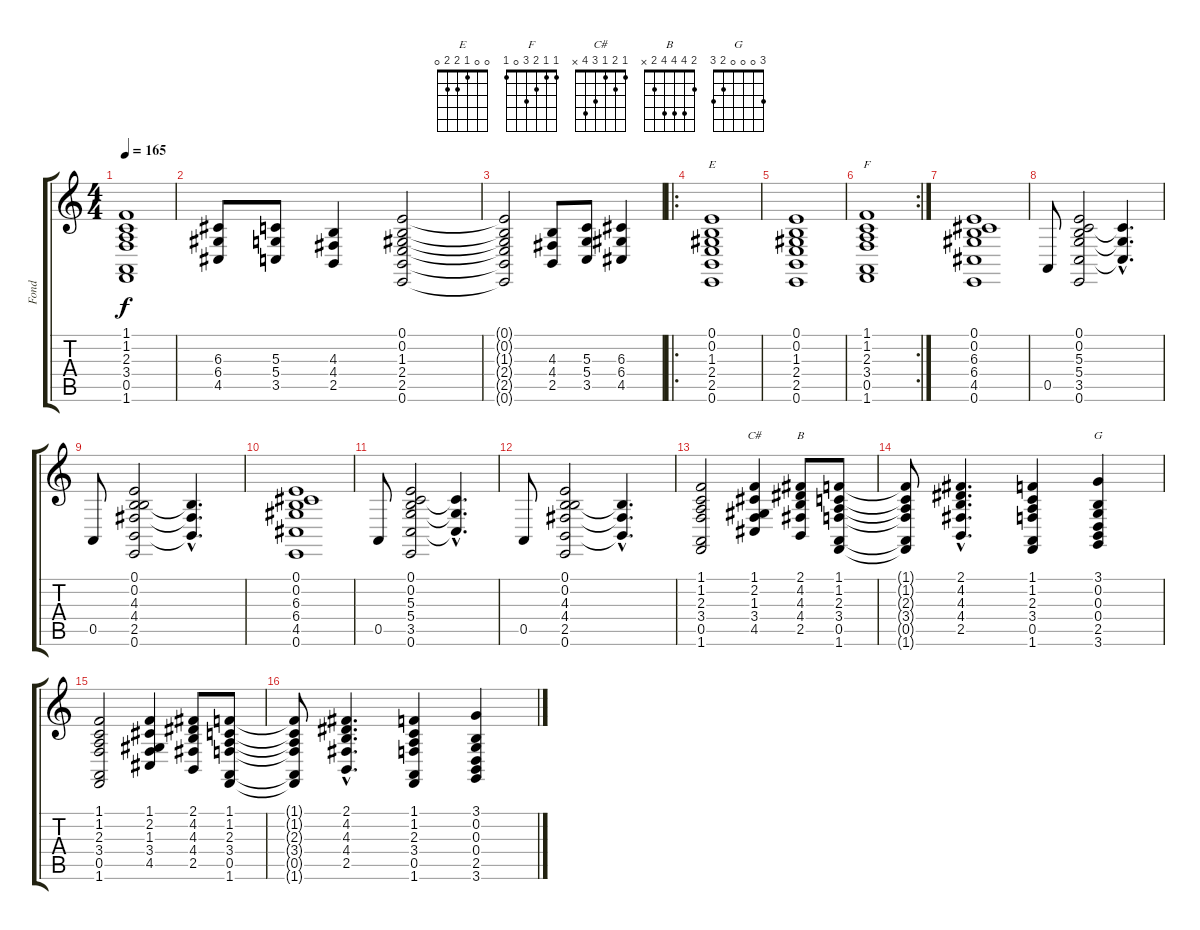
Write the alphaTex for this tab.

\track ("Fond" "Fond") {instrument stringensemble1}
\staff {score tabs}
\tuning (E4 B3 G3 D3 A2 E2) {hide}
\chord ("E" 0 0 1 2 2 0)
\chord ("F" 1 1 2 3 0 1)
\chord ("C#" 1 2 1 3 4 x)
\chord ("B" 2 4 4 4 2 x)
\chord ("G" 3 0 0 0 2 3)
\ts (4 4)
\tempo 165
\clef g2
\ks c
(1.1 1.2 2.3 3.4 0.5 1.6).1{dy f} |
(6.3 6.4 4.5).8 (5.3 5.4 3.5).8 (4.3 4.4 2.5).4 (0.1 0.2 1.3 2.4 2.5 0.6).2 |
(0.1{t} 0.2{t} 1.3{t} 2.4{t} 2.5{t} 0.6{t}).2 (4.3 4.4 2.5).8 (5.3 5.4 3.5).8 (6.3 6.4 4.5).4 |
\ro
(0.1 0.2 1.3 2.4 2.5 0.6).1{ch "E"} |
(0.1 0.2 1.3 2.4 2.5 0.6).1 |
\rc 2
(1.1 1.2 2.3 3.4 0.5 1.6).1{ch "F"} |
(0.1 0.2 6.3 6.4 4.5 0.6).1 |
0.5.8 (0.1 0.2 5.3 5.4 3.5 0.6).2 (5.3{hac t} 5.4{hac t} 3.5{hac t}).4{d} |
0.5.8 (0.1 0.2 4.3 4.4 2.5 0.6).2 (4.3{hac t} 4.4{hac t} 2.5{hac t}).4{d} |
(0.1 0.2 6.3 6.4 4.5 0.6).1 |
0.5.8 (0.1 0.2 5.3 5.4 3.5 0.6).2 (5.3{hac t} 5.4{hac t} 3.5{hac t}).4{d} |
0.5.8 (0.1 0.2 4.3 4.4 2.5 0.6).2 (4.3{hac t} 4.4{hac t} 2.5{hac t}).4{d} |
(1.1 1.2 2.3 3.4 0.5 1.6).2 (1.1 2.2 1.3 3.4 4.5).4{ch "C#"} (2.1 4.2 4.3 4.4 2.5).8{ch "B"} (1.1 1.2 2.3 3.4 0.5 1.6).8 |
(1.1{t} 1.2{t} 2.3{t} 3.4{t} 0.5{t} 1.6{t}).8 (2.1{hac} 4.2{hac} 4.3{hac} 4.4{hac} 2.5{hac}).4{d} (1.1 1.2 2.3 3.4 0.5 1.6).4 (3.1 0.2 0.3 0.4 2.5 3.6).4{ch "G"} |
(1.1 1.2 2.3 3.4 0.5 1.6).2{volume 9} (1.1 2.2 1.3 3.4 4.5).4 (2.1 4.2 4.3 4.4 2.5).8 (1.1 1.2 2.3 3.4 0.5 1.6).8 |
(1.1{t} 1.2{t} 2.3{t} 3.4{t} 0.5{t} 1.6{t}).8 (2.1{hac} 4.2{hac} 4.3{hac} 4.4{hac} 2.5{hac}).4{d} (1.1 1.2 2.3 3.4 0.5 1.6).4 (3.1 0.2 0.3 0.4 2.5 3.6).4
